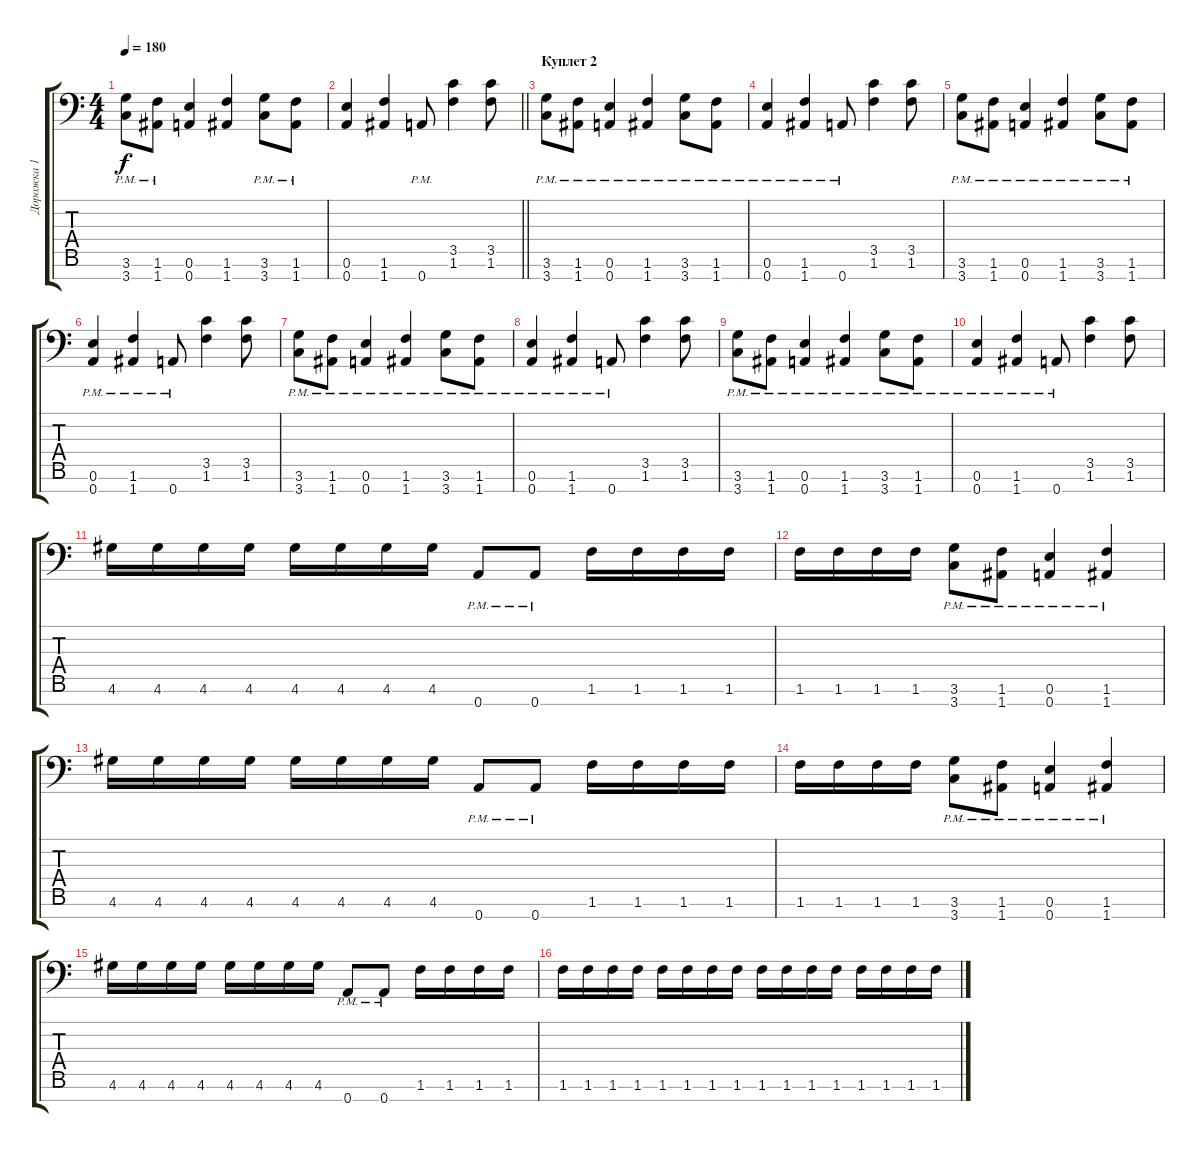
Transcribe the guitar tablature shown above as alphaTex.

\track ("Дорожка 1" "Дорожка 1") {instrument distortionguitar}
\staff {score tabs}
\tuning (E4 B3 G3 D3 A2 E2 A1) {hide}
\ts (4 4)
\tempo 180
\clef f4
\ks c
(3.6{pm} 3.7{pm}).8{dy f} (1.6{pm} 1.7{pm}).8 (0.6 0.7).4 (1.6 1.7).4 (3.6{pm} 3.7{pm}).8 (1.6{pm} 1.7{pm}).8 |
\barLineRight lightlight
(0.6 0.7).4 (1.6 1.7).4 0.7{pm}.8 (3.5 1.6).4 (3.5 1.6).8 |
\section ("" "Куплет 2")
(3.6{pm} 3.7{pm}).8 (1.6{pm} 1.7{pm}).8 (0.6{pm} 0.7{pm}).4 (1.6{pm} 1.7{pm}).4 (3.6{pm} 3.7{pm}).8 (1.6{pm} 1.7{pm}).8 |
(0.6{pm} 0.7{pm}).4 (1.6{pm} 1.7{pm}).4 0.7{pm}.8 (3.5 1.6).4 (3.5 1.6).8 |
(3.6{pm} 3.7{pm}).8 (1.6{pm} 1.7{pm}).8 (0.6{pm} 0.7{pm}).4 (1.6{pm} 1.7{pm}).4 (3.6{pm} 3.7{pm}).8 (1.6{pm} 1.7{pm}).8 |
(0.6{pm} 0.7{pm}).4 (1.6{pm} 1.7{pm}).4 0.7{pm}.8 (3.5 1.6).4 (3.5 1.6).8 |
(3.6{pm} 3.7{pm}).8 (1.6{pm} 1.7{pm}).8 (0.6{pm} 0.7{pm}).4 (1.6{pm} 1.7{pm}).4 (3.6{pm} 3.7{pm}).8 (1.6{pm} 1.7{pm}).8 |
(0.6{pm} 0.7{pm}).4 (1.6{pm} 1.7{pm}).4 0.7{pm}.8 (3.5 1.6).4 (3.5 1.6).8 |
(3.6{pm} 3.7{pm}).8 (1.6{pm} 1.7{pm}).8 (0.6{pm} 0.7{pm}).4 (1.6{pm} 1.7{pm}).4 (3.6{pm} 3.7{pm}).8 (1.6{pm} 1.7{pm}).8 |
(0.6{pm} 0.7{pm}).4 (1.6{pm} 1.7{pm}).4 0.7{pm}.8 (3.5 1.6).4 (3.5 1.6).8 |
4.6.16 4.6.16 4.6.16 4.6.16 4.6.16 4.6.16 4.6.16 4.6.16 0.7{pm}.8 0.7{pm}.8 1.6.16 1.6.16 1.6.16 1.6.16 |
1.6.16 1.6.16 1.6.16 1.6.16 (3.6{pm} 3.7{pm}).8 (1.6{pm} 1.7{pm}).8 (0.6{pm} 0.7{pm}).4 (1.6{pm} 1.7{pm}).4 |
4.6.16 4.6.16 4.6.16 4.6.16 4.6.16 4.6.16 4.6.16 4.6.16 0.7{pm}.8 0.7{pm}.8 1.6.16 1.6.16 1.6.16 1.6.16 |
1.6.16 1.6.16 1.6.16 1.6.16 (3.6{pm} 3.7{pm}).8 (1.6{pm} 1.7{pm}).8 (0.6{pm} 0.7{pm}).4 (1.6{pm} 1.7{pm}).4 |
4.6.16 4.6.16 4.6.16 4.6.16 4.6.16 4.6.16 4.6.16 4.6.16 0.7{pm}.8 0.7{pm}.8 1.6.16 1.6.16 1.6.16 1.6.16 |
1.6.16 1.6.16 1.6.16 1.6.16 1.6.16 1.6.16 1.6.16 1.6.16 1.6.16 1.6.16 1.6.16 1.6.16 1.6.16 1.6.16 1.6.16 1.6.16
